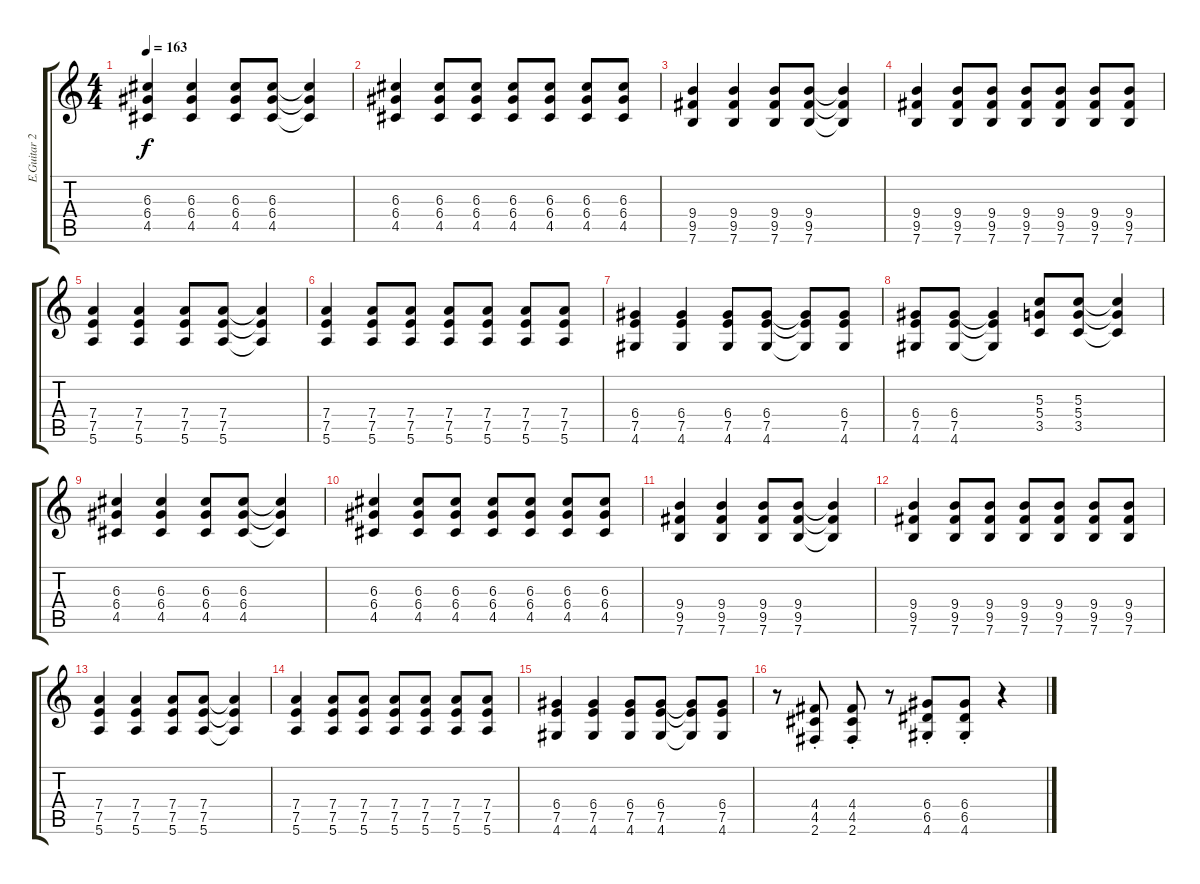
\track ("E.Guitar 2" "E.Guitar 2") {instrument distortionguitar}
\staff {score tabs}
\tuning (E4 B3 G3 D3 A2 E2) {hide}
\ts (4 4)
\tempo 163
\clef g2
\ks c
(6.3 6.4 4.5).4{dy f} (6.3 6.4 4.5).4 (6.3 6.4 4.5).8 (6.3 6.4 4.5).8 (6.3{t} 6.4{t} 4.5{t}).4 |
(6.3 6.4 4.5).4 (6.3 6.4 4.5).8 (6.3 6.4 4.5).8 (6.3 6.4 4.5).8 (6.3 6.4 4.5).8 (6.3 6.4 4.5).8 (6.3 6.4 4.5).8 |
(9.4 9.5 7.6).4 (9.4 9.5 7.6).4 (9.4 9.5 7.6).8 (9.4 9.5 7.6).8 (9.4{t} 9.5{t} 7.6{t}).4 |
(9.4 9.5 7.6).4 (9.4 9.5 7.6).8 (9.4 9.5 7.6).8 (9.4 9.5 7.6).8 (9.4 9.5 7.6).8 (9.4 9.5 7.6).8 (9.4 9.5 7.6).8 |
(7.4 7.5 5.6).4 (7.4 7.5 5.6).4 (7.4 7.5 5.6).8 (7.4 7.5 5.6).8 (7.4{t} 7.5{t} 5.6{t}).4 |
(7.4 7.5 5.6).4 (7.4 7.5 5.6).8 (7.4 7.5 5.6).8 (7.4 7.5 5.6).8 (7.4 7.5 5.6).8 (7.4 7.5 5.6).8 (7.4 7.5 5.6).8 |
(6.4 7.5 4.6).4 (6.4 7.5 4.6).4 (6.4 7.5 4.6).8 (6.4 7.5 4.6).8 (6.4{t} 7.5{t} 4.6{t}).8 (6.4 7.5 4.6).8 |
(6.4 7.5 4.6).8 (6.4 7.5 4.6).8 (6.4{t} 7.5{t} 4.6{t}).4 (5.3 5.4 3.5).8 (5.3 5.4 3.5).8 (5.3{t} 5.4{t} 3.5{t}).4 |
(6.3 6.4 4.5).4 (6.3 6.4 4.5).4 (6.3 6.4 4.5).8 (6.3 6.4 4.5).8 (6.3{t} 6.4{t} 4.5{t}).4 |
(6.3 6.4 4.5).4 (6.3 6.4 4.5).8 (6.3 6.4 4.5).8 (6.3 6.4 4.5).8 (6.3 6.4 4.5).8 (6.3 6.4 4.5).8 (6.3 6.4 4.5).8 |
(9.4 9.5 7.6).4 (9.4 9.5 7.6).4 (9.4 9.5 7.6).8 (9.4 9.5 7.6).8 (9.4{t} 9.5{t} 7.6{t}).4 |
(9.4 9.5 7.6).4 (9.4 9.5 7.6).8 (9.4 9.5 7.6).8 (9.4 9.5 7.6).8 (9.4 9.5 7.6).8 (9.4 9.5 7.6).8 (9.4 9.5 7.6).8 |
(7.4 7.5 5.6).4 (7.4 7.5 5.6).4 (7.4 7.5 5.6).8 (7.4 7.5 5.6).8 (7.4{t} 7.5{t} 5.6{t}).4 |
(7.4 7.5 5.6).4 (7.4 7.5 5.6).8 (7.4 7.5 5.6).8 (7.4 7.5 5.6).8 (7.4 7.5 5.6).8 (7.4 7.5 5.6).8 (7.4 7.5 5.6).8 |
(6.4 7.5 4.6).4 (6.4 7.5 4.6).4 (6.4 7.5 4.6).8 (6.4 7.5 4.6).8 (6.4{t} 7.5{t} 4.6{t}).8 (6.4 7.5 4.6).8 |
r.8 (4.4{st} 4.5{st} 2.6{st}).8 (4.4{st} 4.5{st} 2.6{st}).8 r.8 (6.4{st} 6.5{st} 4.6{st}).8 (6.4{st} 6.5{st} 4.6{st}).8 r.4
